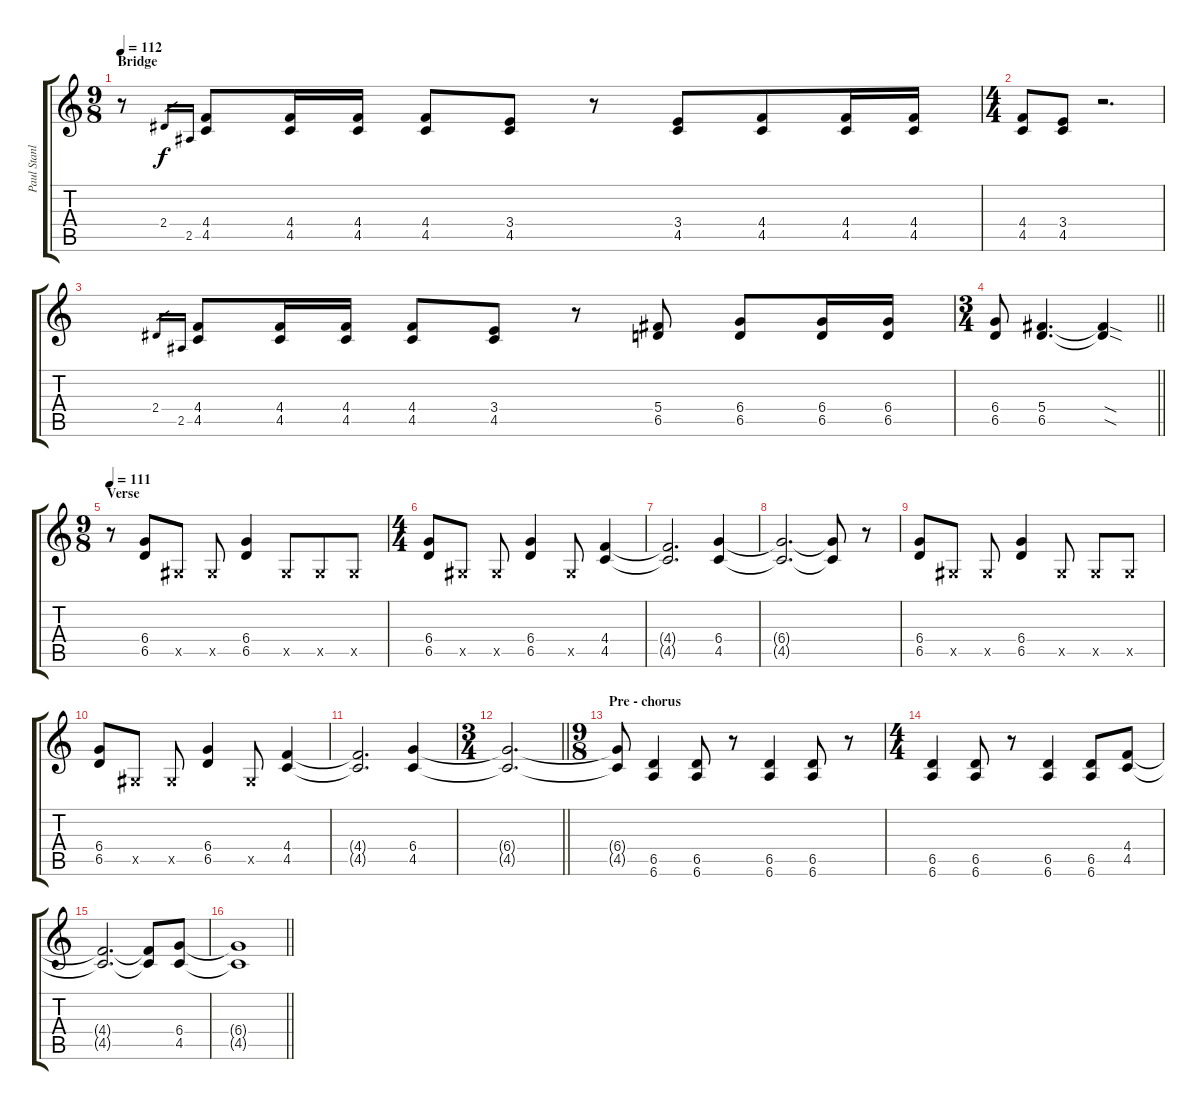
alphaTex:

\track ("Paul Stanley (Rhythm)" "Paul Stanl") {instrument distortionguitar}
\staff {score tabs}
\tuning (Eb4 Bb3 Gb3 Db3 Ab2 Eb2) {hide}
\ts (9 8)
\section ("" "Bridge")
\tempo 112
\clef g2
\ks c
r.8{dy f volume 10} 2.4.16{gr} 2.5.16{gr} (4.4 4.5).8 (4.4 4.5).16 (4.4 4.5).16 (4.4 4.5).8 (3.4 4.5).8 r.8 (3.4 4.5).8 (4.4 4.5).8 (4.4 4.5).16 (4.4 4.5).16 |
\ts (4 4)
(4.4 4.5).8 (3.4 4.5).8 r.2{d} |
2.4.16{gr} 2.5.16{gr} (4.4 4.5).8 (4.4 4.5).16 (4.4 4.5).16 (4.4 4.5).8 (3.4 4.5).8 r.8 (5.4 6.5).8 (6.4 6.5).8 (6.4 6.5).16 (6.4 6.5).16 |
\ts (3 4)
\barLineRight lightlight
(6.4 6.5).8 (5.4 6.5).4{d} (5.4{sod t} 6.5{sod t}).4{volume 12} |
\ts (9 8)
\section ("" "Verse")
\tempo 111
r.8 (6.4 6.5).8 0.5{x}.8 0.5{x}.8 (6.4 6.5).4 0.5{x}.8 0.5{x}.8 0.5{x}.8 |
\ts (4 4)
(6.4 6.5).8 0.5{x}.8 0.5{x}.8 (6.4 6.5).4 0.5{x}.8 (4.4 4.5).4 |
(4.4{t} 4.5{t}).2{d} (6.4 4.5).4 |
(6.4{t} 4.5{t}).2{d} (6.4{t} 4.5{t}).8 r.8 |
(6.4 6.5).8 0.5{x}.8 0.5{x}.8 (6.4 6.5).4 0.5{x}.8 0.5{x}.8 0.5{x}.8 |
(6.4 6.5).8 0.5{x}.8 0.5{x}.8 (6.4 6.5).4 0.5{x}.8 (4.4 4.5).4 |
(4.4{t} 4.5{t}).2{d} (6.4 4.5).4 |
\ts (3 4)
\barLineRight lightlight
(6.4{t} 4.5{t}).2{d} |
\ts (9 8)
\section ("" "Pre - chorus")
(6.4{t} 4.5{t}).8 (6.5 6.6).4 (6.5 6.6).8 r.8 (6.5 6.6).4 (6.5 6.6).8 r.8 |
\ts (4 4)
(6.5 6.6).4 (6.5 6.6).8 r.8 (6.5 6.6).4 (6.5 6.6).8 (4.4 4.5).8 |
(4.4{t} 4.5{t}).2{d} (4.4{t} 4.5{t}).8 (6.4 4.5).8 |
\barLineRight lightlight
(6.4{t} 4.5{t}).1
